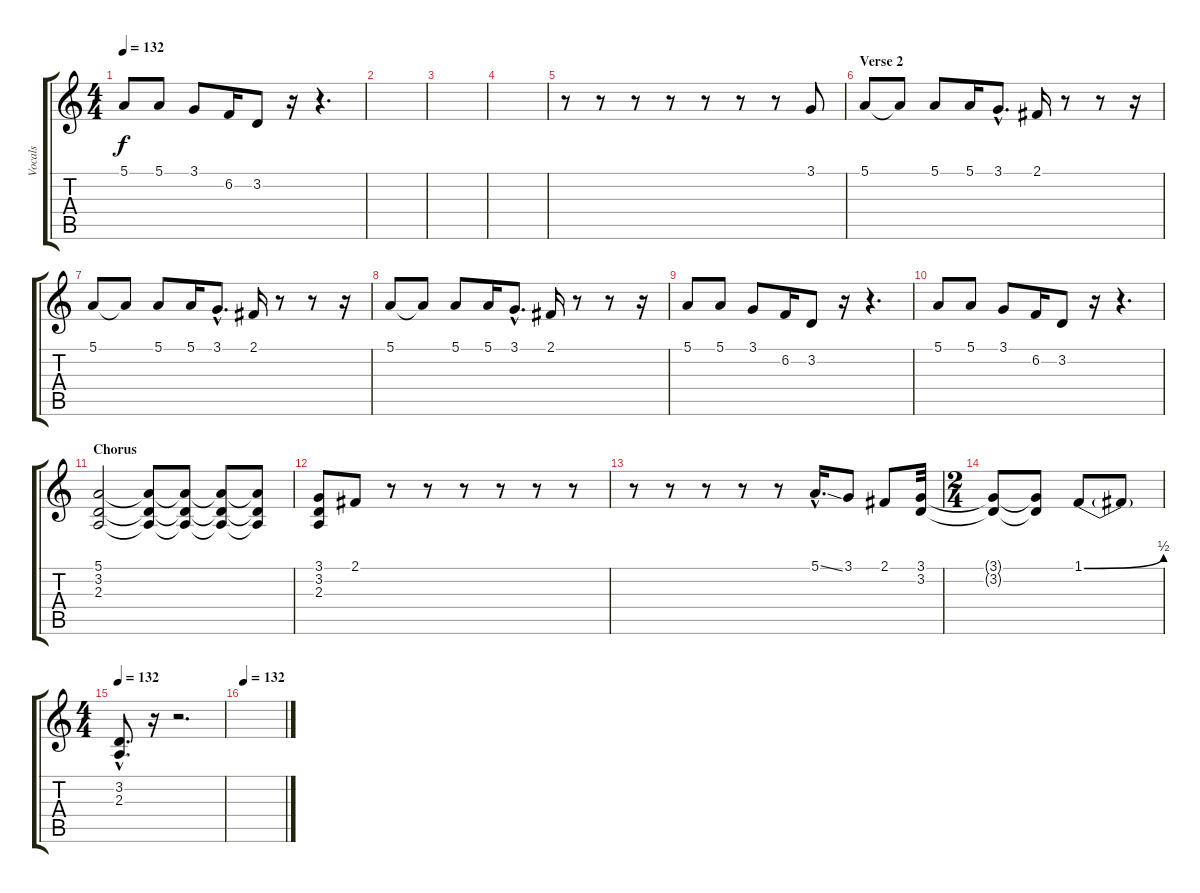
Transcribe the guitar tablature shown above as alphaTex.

\track ("Vocals" "Vocals") {instrument sopranosax}
\staff {score tabs}
\tuning (E4 B3 G3 D3 A2 E2) {hide}
\ts (4 4)
\tempo 132
\clef g2
\ks c
5.1.8{dy f} 5.1.8 3.1.8 6.2.16 3.2.8 r.16 r.4{d} |
|
|
|
r.8 r.8 r.8 r.8 r.8 r.8 r.8 3.1.8 |
\section ("" "Verse 2")
5.1.8 5.1{t}.8 5.1.8 5.1.16 3.1{hac}.8{d} 2.1.16 r.8 r.8 r.16 |
5.1.8 5.1{t}.8 5.1.8 5.1.16 3.1{hac}.8{d} 2.1.16 r.8 r.8 r.16 |
5.1.8 5.1{t}.8 5.1.8 5.1.16 3.1{hac}.8{d} 2.1.16 r.8 r.8 r.16 |
5.1.8 5.1.8 3.1.8 6.2.16 3.2.8 r.16 r.4{d} |
5.1.8 5.1.8 3.1.8 6.2.16 3.2.8 r.16 r.4{d} |
\section ("" "Chorus")
(5.1 3.2 2.3).2 (5.1{t} 3.2{t} 2.3{t}).8 (5.1{t} 3.2{t} 2.3{t}).8 (5.1{t} 3.2{t} 2.3{t}).8 (5.1{t} 3.2{t} 2.3{t}).8 |
(3.1 3.2 2.3).8 2.1.8 r.8 r.8 r.8 r.8 r.8 r.8 |
r.8 r.8 r.8 r.8 r.8 5.1{ss hac}.16{d} 3.1.8 2.1.8 (3.1 3.2).32 |
\ts (2 4)
(3.1{t} 3.2{t}).8 (3.1{t} 3.2{t}).8 1.1{be (bend 0 0 60 2)}.8 1.1{t}.8 |
\ts (4 4)
\tempo 132
(3.2{hac} 2.3{hac}).8{d} r.16 r.2{d} |
\tempo 132
